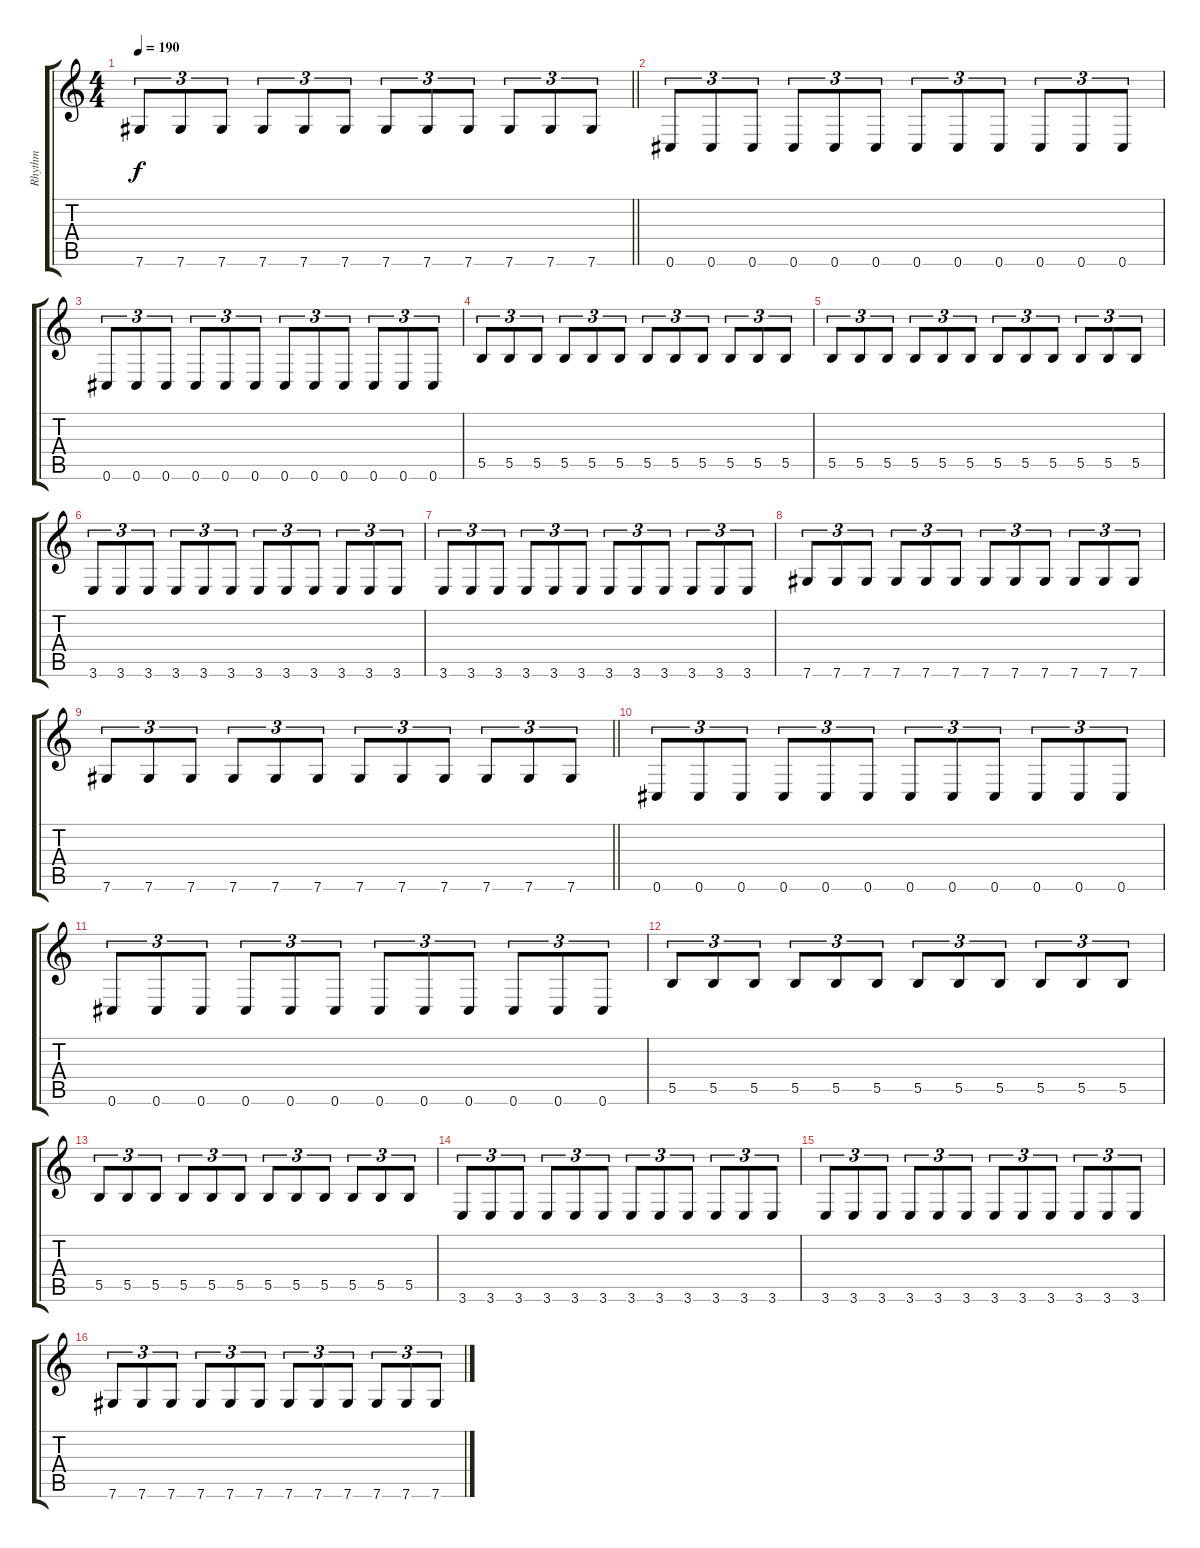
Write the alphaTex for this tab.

\track ("Rhythm" "Rhythm") {instrument distortionguitar}
\staff {score tabs}
\tuning (Db4 Ab3 E3 B2 Gb2 Db2) {hide}
\ts (4 4)
\tempo 190
\clef g2
\barLineRight lightlight
\ks c
7.6.8{tu (3 2) dy f} 7.6.8{tu (3 2)} 7.6.8{tu (3 2)} 7.6.8{tu (3 2)} 7.6.8{tu (3 2)} 7.6.8{tu (3 2)} 7.6.8{tu (3 2)} 7.6.8{tu (3 2)} 7.6.8{tu (3 2)} 7.6.8{tu (3 2)} 7.6.8{tu (3 2)} 7.6.8{tu (3 2)} |
0.6.8{tu (3 2)} 0.6.8{tu (3 2)} 0.6.8{tu (3 2)} 0.6.8{tu (3 2)} 0.6.8{tu (3 2)} 0.6.8{tu (3 2)} 0.6.8{tu (3 2)} 0.6.8{tu (3 2)} 0.6.8{tu (3 2)} 0.6.8{tu (3 2)} 0.6.8{tu (3 2)} 0.6.8{tu (3 2)} |
0.6.8{tu (3 2)} 0.6.8{tu (3 2)} 0.6.8{tu (3 2)} 0.6.8{tu (3 2)} 0.6.8{tu (3 2)} 0.6.8{tu (3 2)} 0.6.8{tu (3 2)} 0.6.8{tu (3 2)} 0.6.8{tu (3 2)} 0.6.8{tu (3 2)} 0.6.8{tu (3 2)} 0.6.8{tu (3 2)} |
5.5.8{tu (3 2)} 5.5.8{tu (3 2)} 5.5.8{tu (3 2)} 5.5.8{tu (3 2)} 5.5.8{tu (3 2)} 5.5.8{tu (3 2)} 5.5.8{tu (3 2)} 5.5.8{tu (3 2)} 5.5.8{tu (3 2)} 5.5.8{tu (3 2)} 5.5.8{tu (3 2)} 5.5.8{tu (3 2)} |
5.5.8{tu (3 2)} 5.5.8{tu (3 2)} 5.5.8{tu (3 2)} 5.5.8{tu (3 2)} 5.5.8{tu (3 2)} 5.5.8{tu (3 2)} 5.5.8{tu (3 2)} 5.5.8{tu (3 2)} 5.5.8{tu (3 2)} 5.5.8{tu (3 2)} 5.5.8{tu (3 2)} 5.5.8{tu (3 2)} |
3.6.8{tu (3 2)} 3.6.8{tu (3 2)} 3.6.8{tu (3 2)} 3.6.8{tu (3 2)} 3.6.8{tu (3 2)} 3.6.8{tu (3 2)} 3.6.8{tu (3 2)} 3.6.8{tu (3 2)} 3.6.8{tu (3 2)} 3.6.8{tu (3 2)} 3.6.8{tu (3 2)} 3.6.8{tu (3 2)} |
3.6.8{tu (3 2)} 3.6.8{tu (3 2)} 3.6.8{tu (3 2)} 3.6.8{tu (3 2)} 3.6.8{tu (3 2)} 3.6.8{tu (3 2)} 3.6.8{tu (3 2)} 3.6.8{tu (3 2)} 3.6.8{tu (3 2)} 3.6.8{tu (3 2)} 3.6.8{tu (3 2)} 3.6.8{tu (3 2)} |
7.6.8{tu (3 2)} 7.6.8{tu (3 2)} 7.6.8{tu (3 2)} 7.6.8{tu (3 2)} 7.6.8{tu (3 2)} 7.6.8{tu (3 2)} 7.6.8{tu (3 2)} 7.6.8{tu (3 2)} 7.6.8{tu (3 2)} 7.6.8{tu (3 2)} 7.6.8{tu (3 2)} 7.6.8{tu (3 2)} |
\barLineRight lightlight
7.6.8{tu (3 2)} 7.6.8{tu (3 2)} 7.6.8{tu (3 2)} 7.6.8{tu (3 2)} 7.6.8{tu (3 2)} 7.6.8{tu (3 2)} 7.6.8{tu (3 2)} 7.6.8{tu (3 2)} 7.6.8{tu (3 2)} 7.6.8{tu (3 2)} 7.6.8{tu (3 2)} 7.6.8{tu (3 2)} |
0.6.8{tu (3 2)} 0.6.8{tu (3 2)} 0.6.8{tu (3 2)} 0.6.8{tu (3 2)} 0.6.8{tu (3 2)} 0.6.8{tu (3 2)} 0.6.8{tu (3 2)} 0.6.8{tu (3 2)} 0.6.8{tu (3 2)} 0.6.8{tu (3 2)} 0.6.8{tu (3 2)} 0.6.8{tu (3 2)} |
0.6.8{tu (3 2)} 0.6.8{tu (3 2)} 0.6.8{tu (3 2)} 0.6.8{tu (3 2)} 0.6.8{tu (3 2)} 0.6.8{tu (3 2)} 0.6.8{tu (3 2)} 0.6.8{tu (3 2)} 0.6.8{tu (3 2)} 0.6.8{tu (3 2)} 0.6.8{tu (3 2)} 0.6.8{tu (3 2)} |
5.5.8{tu (3 2)} 5.5.8{tu (3 2)} 5.5.8{tu (3 2)} 5.5.8{tu (3 2)} 5.5.8{tu (3 2)} 5.5.8{tu (3 2)} 5.5.8{tu (3 2)} 5.5.8{tu (3 2)} 5.5.8{tu (3 2)} 5.5.8{tu (3 2)} 5.5.8{tu (3 2)} 5.5.8{tu (3 2)} |
5.5.8{tu (3 2)} 5.5.8{tu (3 2)} 5.5.8{tu (3 2)} 5.5.8{tu (3 2)} 5.5.8{tu (3 2)} 5.5.8{tu (3 2)} 5.5.8{tu (3 2)} 5.5.8{tu (3 2)} 5.5.8{tu (3 2)} 5.5.8{tu (3 2)} 5.5.8{tu (3 2)} 5.5.8{tu (3 2)} |
3.6.8{tu (3 2)} 3.6.8{tu (3 2)} 3.6.8{tu (3 2)} 3.6.8{tu (3 2)} 3.6.8{tu (3 2)} 3.6.8{tu (3 2)} 3.6.8{tu (3 2)} 3.6.8{tu (3 2)} 3.6.8{tu (3 2)} 3.6.8{tu (3 2)} 3.6.8{tu (3 2)} 3.6.8{tu (3 2)} |
3.6.8{tu (3 2)} 3.6.8{tu (3 2)} 3.6.8{tu (3 2)} 3.6.8{tu (3 2)} 3.6.8{tu (3 2)} 3.6.8{tu (3 2)} 3.6.8{tu (3 2)} 3.6.8{tu (3 2)} 3.6.8{tu (3 2)} 3.6.8{tu (3 2)} 3.6.8{tu (3 2)} 3.6.8{tu (3 2)} |
7.6.8{tu (3 2)} 7.6.8{tu (3 2)} 7.6.8{tu (3 2)} 7.6.8{tu (3 2)} 7.6.8{tu (3 2)} 7.6.8{tu (3 2)} 7.6.8{tu (3 2)} 7.6.8{tu (3 2)} 7.6.8{tu (3 2)} 7.6.8{tu (3 2)} 7.6.8{tu (3 2)} 7.6.8{tu (3 2)}
